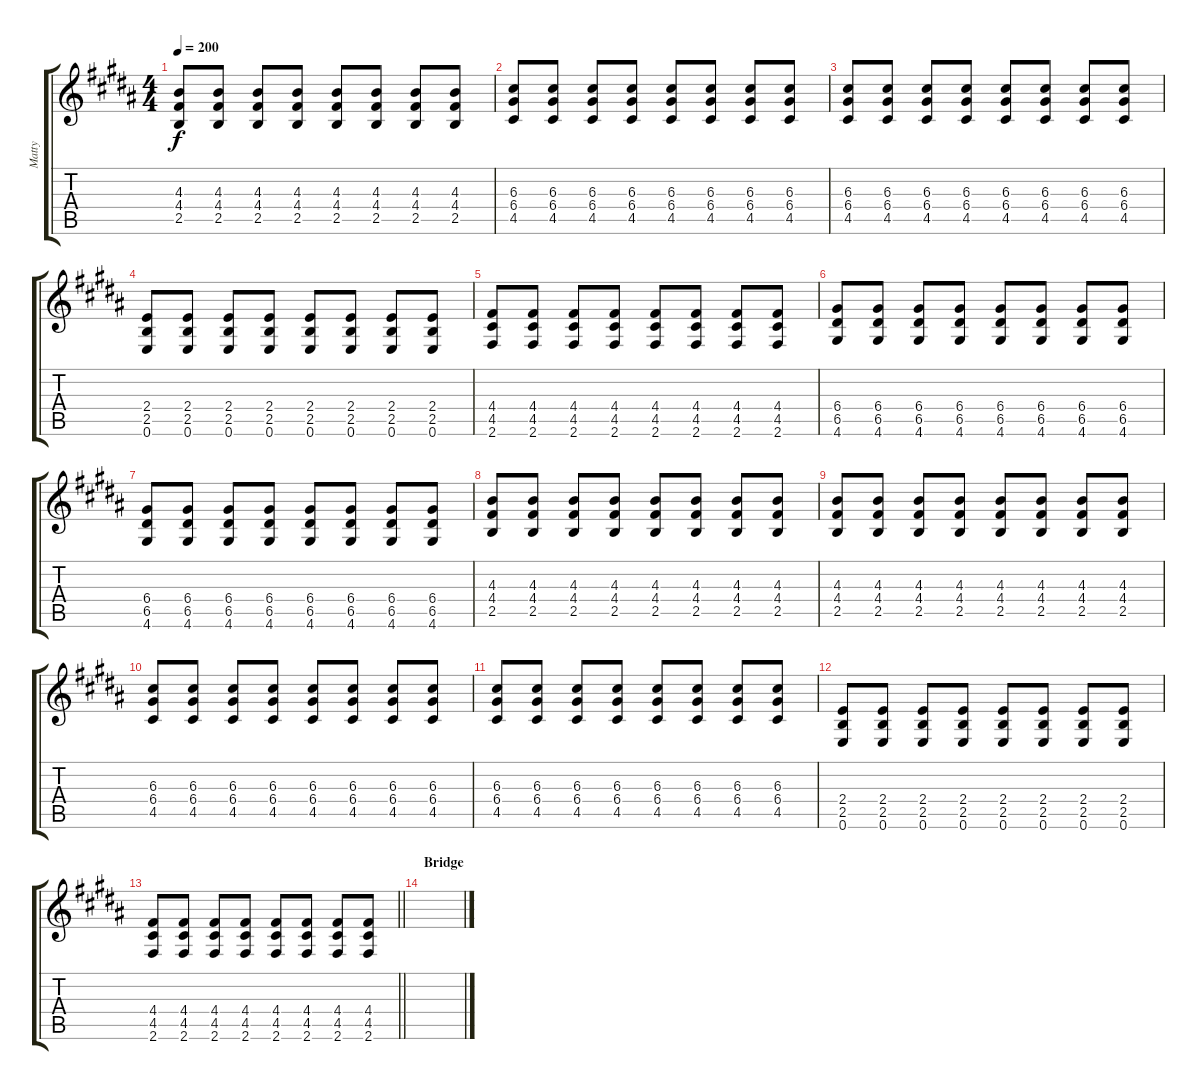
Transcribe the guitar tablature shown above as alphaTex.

\track ("Matty" "Matty") {instrument distortionguitar}
\staff {score tabs}
\tuning (E4 B3 G3 D3 A2 E2) {hide}
\ts (4 4)
\tempo 200
\clef g2
\ks g#minor
(4.3 4.4 2.5).8{dy f} (4.3 4.4 2.5).8 (4.3 4.4 2.5).8 (4.3 4.4 2.5).8 (4.3 4.4 2.5).8 (4.3 4.4 2.5).8 (4.3 4.4 2.5).8 (4.3 4.4 2.5).8 |
(6.3 6.4 4.5).8 (6.3 6.4 4.5).8 (6.3 6.4 4.5).8 (6.3 6.4 4.5).8 (6.3 6.4 4.5).8 (6.3 6.4 4.5).8 (6.3 6.4 4.5).8 (6.3 6.4 4.5).8 |
(6.3 6.4 4.5).8 (6.3 6.4 4.5).8 (6.3 6.4 4.5).8 (6.3 6.4 4.5).8 (6.3 6.4 4.5).8 (6.3 6.4 4.5).8 (6.3 6.4 4.5).8 (6.3 6.4 4.5).8 |
(2.4 2.5 0.6).8 (2.4 2.5 0.6).8 (2.4 2.5 0.6).8 (2.4 2.5 0.6).8 (2.4 2.5 0.6).8 (2.4 2.5 0.6).8 (2.4 2.5 0.6).8 (2.4 2.5 0.6).8 |
(4.4 4.5 2.6).8 (4.4 4.5 2.6).8 (4.4 4.5 2.6).8 (4.4 4.5 2.6).8 (4.4 4.5 2.6).8 (4.4 4.5 2.6).8 (4.4 4.5 2.6).8 (4.4 4.5 2.6).8 |
(6.4 6.5 4.6).8 (6.4 6.5 4.6).8 (6.4 6.5 4.6).8 (6.4 6.5 4.6).8 (6.4 6.5 4.6).8 (6.4 6.5 4.6).8 (6.4 6.5 4.6).8 (6.4 6.5 4.6).8 |
(6.4 6.5 4.6).8 (6.4 6.5 4.6).8 (6.4 6.5 4.6).8 (6.4 6.5 4.6).8 (6.4 6.5 4.6).8 (6.4 6.5 4.6).8 (6.4 6.5 4.6).8 (6.4 6.5 4.6).8 |
(4.3 4.4 2.5).8 (4.3 4.4 2.5).8 (4.3 4.4 2.5).8 (4.3 4.4 2.5).8 (4.3 4.4 2.5).8 (4.3 4.4 2.5).8 (4.3 4.4 2.5).8 (4.3 4.4 2.5).8 |
(4.3 4.4 2.5).8 (4.3 4.4 2.5).8 (4.3 4.4 2.5).8 (4.3 4.4 2.5).8 (4.3 4.4 2.5).8 (4.3 4.4 2.5).8 (4.3 4.4 2.5).8 (4.3 4.4 2.5).8 |
(6.3 6.4 4.5).8 (6.3 6.4 4.5).8 (6.3 6.4 4.5).8 (6.3 6.4 4.5).8 (6.3 6.4 4.5).8 (6.3 6.4 4.5).8 (6.3 6.4 4.5).8 (6.3 6.4 4.5).8 |
(6.3 6.4 4.5).8 (6.3 6.4 4.5).8 (6.3 6.4 4.5).8 (6.3 6.4 4.5).8 (6.3 6.4 4.5).8 (6.3 6.4 4.5).8 (6.3 6.4 4.5).8 (6.3 6.4 4.5).8 |
(2.4 2.5 0.6).8 (2.4 2.5 0.6).8 (2.4 2.5 0.6).8 (2.4 2.5 0.6).8 (2.4 2.5 0.6).8 (2.4 2.5 0.6).8 (2.4 2.5 0.6).8 (2.4 2.5 0.6).8 |
\barLineRight lightlight
(4.4 4.5 2.6).8 (4.4 4.5 2.6).8 (4.4 4.5 2.6).8 (4.4 4.5 2.6).8 (4.4 4.5 2.6).8 (4.4 4.5 2.6).8 (4.4 4.5 2.6).8 (4.4 4.5 2.6).8 |
\section ("" "Bridge")
